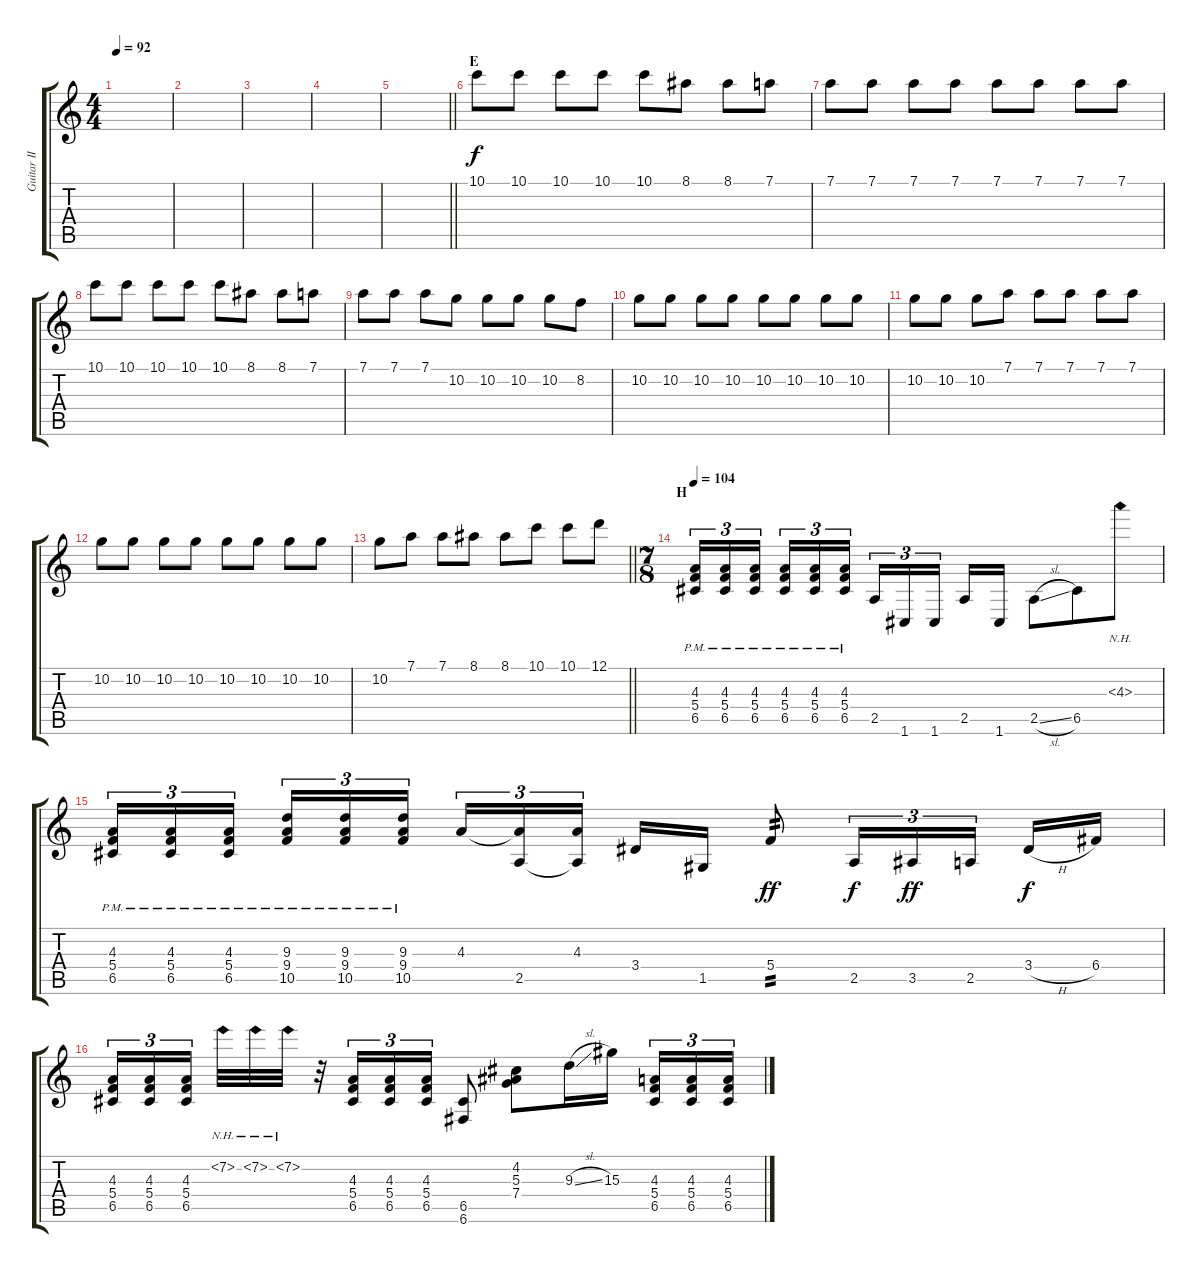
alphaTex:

\track ("Guitar II" "Guitar II") {instrument overdrivenguitar}
\staff {score tabs}
\tuning (D4 A3 F3 C3 G2 C2) {hide}
\ts (4 4)
\tempo 92
\clef g2
\ks c
|
|
|
|
\barLineRight lightlight
|
\section ("" "E")
10.1.8 10.1.8 10.1.8 10.1.8 10.1.8 8.1.8 8.1.8 7.1.8 |
7.1.8 7.1.8 7.1.8 7.1.8 7.1.8 7.1.8 7.1.8 7.1.8 |
10.1.8 10.1.8 10.1.8 10.1.8 10.1.8 8.1.8 8.1.8 7.1.8 |
7.1.8 7.1.8 7.1.8 10.2.8 10.2.8 10.2.8 10.2.8 8.2.8 |
10.2.8 10.2.8 10.2.8 10.2.8 10.2.8 10.2.8 10.2.8 10.2.8 |
10.2.8 10.2.8 10.2.8 7.1.8 7.1.8 7.1.8 7.1.8 7.1.8 |
10.2.8 10.2.8 10.2.8 10.2.8 10.2.8 10.2.8 10.2.8 10.2.8 |
\barLineRight lightlight
10.2.8 7.1.8 7.1.8 8.1.8 8.1.8 10.1.8 10.1.8 12.1.8 |
\ts (7 8)
\section ("" "H")
\tempo 104
(4.3{pm} 5.4{pm} 6.5{pm}).16{tu (3 2) dy f instrument distortionguitar} (4.3{pm} 5.4{pm} 6.5{pm}).16{tu (3 2)} (4.3{pm} 5.4{pm} 6.5{pm}).16{tu (3 2)} (4.3{pm} 5.4{pm} 6.5{pm}).16{tu (3 2)} (4.3{pm} 5.4{pm} 6.5{pm}).16{tu (3 2)} (4.3{pm} 5.4{pm} 6.5{pm}).16{tu (3 2)} 2.5.16{tu (3 2)} 1.6.16{tu (3 2)} 1.6.16{tu (3 2)} 2.5.16 1.6.16 2.5{sl}.8 6.5.8 4.3{nh}.8 |
(4.3{pm} 5.4{pm} 6.5{pm}).16{tu (3 2)} (4.3{pm} 5.4{pm} 6.5{pm}).16{tu (3 2)} (4.3{pm} 5.4{pm} 6.5{pm}).16{tu (3 2)} (9.3{pm} 9.4{pm} 10.5{pm}).16{tu (3 2)} (9.3{pm} 9.4{pm} 10.5{pm}).16{tu (3 2)} (9.3{pm} 9.4{pm} 10.5{pm}).16{tu (3 2)} 4.3.16{tu (3 2)} (4.3{t} 2.5).16{tu (3 2)} (4.3 2.5{t}).16{tu (3 2)} 3.4.16 1.5.16 5.4.8{tp 2 dy ff} 2.5.16{tu (3 2) dy f} 3.5.16{tu (3 2) dy ff} 2.5.16{tu (3 2)} 3.4{h}.16{dy f} 6.4.16 |
(4.3 5.4 6.5).16{tu (3 2)} (4.3 5.4 6.5).16{tu (3 2)} (4.3 5.4 6.5).16{tu (3 2)} 7.2{nh}.32 7.2{nh}.32 7.2{nh}.32 r.32 (4.3 5.4 6.5).16{tu (3 2)} (4.3 5.4 6.5).16{tu (3 2)} (4.3 5.4 6.5).16{tu (3 2)} (6.5 6.6).8 (4.2 5.3 7.4).8 9.3{sl}.16 15.3.16 (4.3 5.4 6.5).16{tu (3 2)} (4.3 5.4 6.5).16{tu (3 2)} (4.3 5.4 6.5).16{tu (3 2)}
